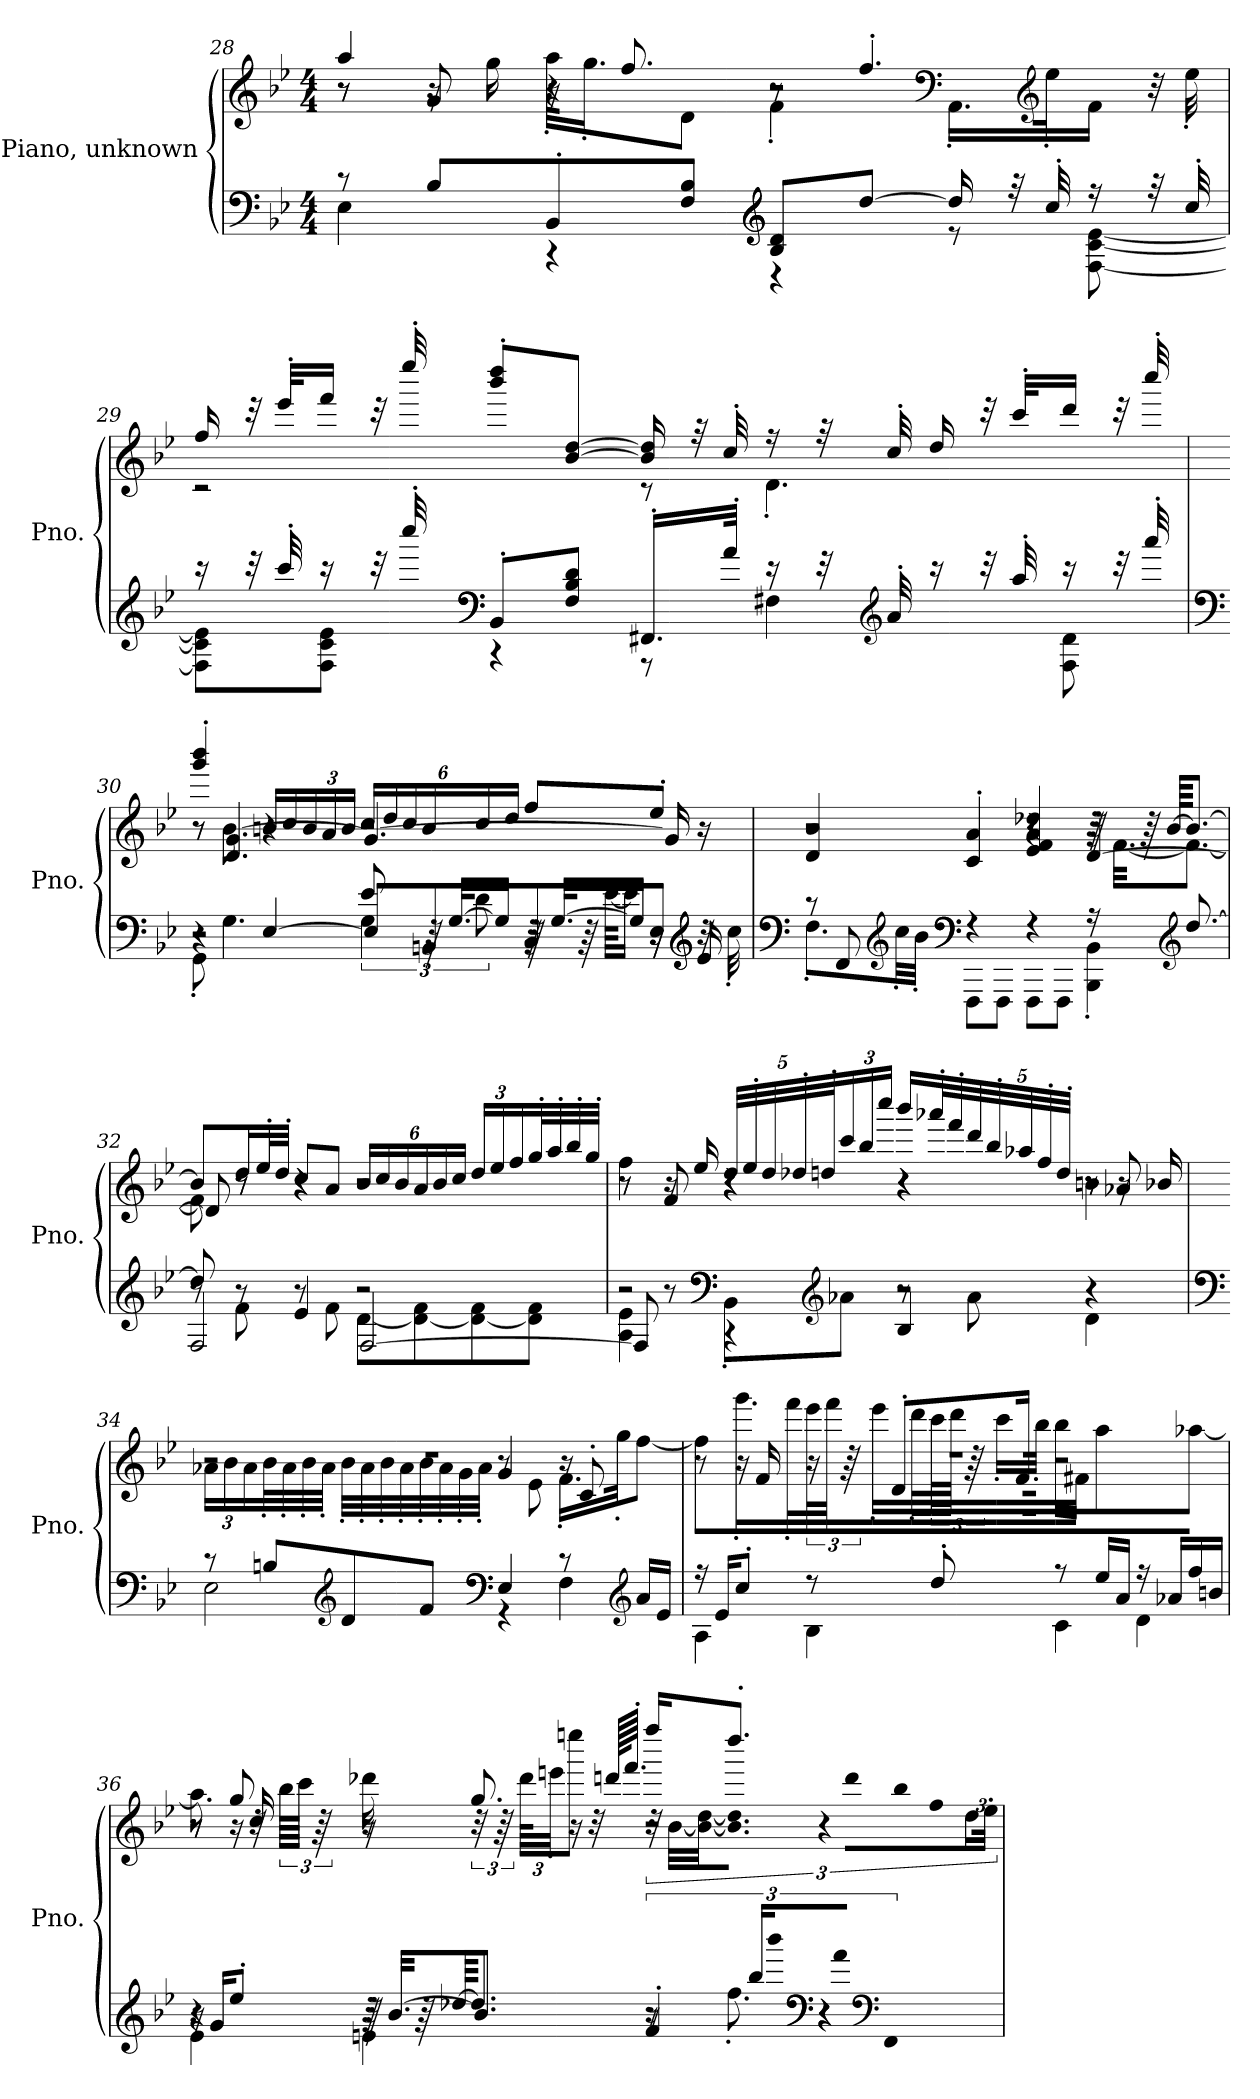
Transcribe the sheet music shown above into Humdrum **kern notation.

**kern	**kern
*part1	*part1
*staff2	*staff1
*I"Piano, unknown	*
*I'Pno.	*
!!LO:LB:g=z
*clefF4	*clefG2
*k[b-e-]	*k[b-e-]
*M4/4	*M4/4
=28	=28
*^	*^
*	*	*	*^
8r	4E-\	4aa/	8r	8r
8B-/L	.	.	16r	8g/
.	.	.	16gg\	.
8BB-'/	4r	16r	32aa'\KLL	4r
.	.	.	16.gg'\J	.
.	.	8.ff/	.	.
8F/ 8B-/J	.	.	8d\J	.
*clefG2	*	*	*	*
8B-/ 8d/L	4r	8r	4f'\	2r
[8dd/J	.	4.ff'/	.	.
*	*	*clefF4	*	*
16dd/]	8r	.	16.AA'\LL	.
32r	.	.	.	.
*	*	*clefG2	*	*
32cc'/	.	.	32ee-'\K	.
16r	[8F\ [8c\ [8e-\	.	16f\JJ	.
32r	.	.	32r	.
32cc'/	.	.	32ee-'\	.
*	*	*	*v	*v
!!LO:LB:g=z
=29	=29	=29	=29
16r	8F\] 8c\] 8e-\]L	16ff/	2r
32r	.	32r	.
32ccc'/	.	32eee-'/KLL	.
16r	8F\ 8c\ 8e-\J	16fff/JJ	.
32r	.	32r	.
32cccc'/	.	32eeee-'/	.
*clefF4	*	*	*
8BB-'/L	4r	8bbb-/' 8dddd/'L	.
8F/ 8B-/ 8d/J	.	[8b-/ [8dd/J	.
16.FF#X'/LL	8r	16b-/] 16dd/]	8r
.	.	32r	.
32a'/JJk	.	32cc'/	.
16r	4F#X\	16r	4.d'\
32r	.	32r	.
*clefG2	*	*	*
32a'/	.	32cc'/	.
16r	.	16dd/	.
32r	.	32r	.
32aa'/	.	32ccc'/KLL	.
16r	8F#\ 8d\	16ddd/JJ	.
32r	.	32r	.
32aaa'/	.	32cccc'/	.
*v	*v	*	*
*	*v	*v
!!LO:LB:g=z
=30	=30
*clefF4	*
*^	*^
*	*^	*	*^
2r	8GG'\	4r	4ggg/' 4bbb-/'	8r	8r
.	4.G\	.	.	8b-\	4.d/ [4.g/
.	.	[4E-/	16bn/LL	4r	.
.	.	.	16cc/	.	.
*	*	*	*Xbrackettup	*	*
.	.	.	24b/	.	.
.	.	.	24a/	.	.
.	.	.	24b/JJ	.	.
8e-/	6G\	8E-/L]	24cc/LL	2r	4.g/_
.	.	.	24dd/	.	.
.	.	.	24cc/	.	.
64r	.	8BBn/	24b/	.	.
[32.G/KLL	.	.	.	.	.
.	12d\	.	24cc/	.	.
16G/JJ]	.	.	.	.	.
.	.	.	24dd/JJ	.	.
64r	32r	8C/	8ff/L	.	.
[32.G/KLL	.	.	.	.	.
.	64r	.	.	.	.
.	[64e-\KKLL	.	.	.	.
16G/JJ]	16e-\JJ]	.	.	.	.
16r	16r	8E-/J	8ee-'/J	.	16g/]
*clefG2	*	*	*	*	*
16e-/	32r	.	.	.	16r
.	32cc'\	.	.	.	.
*v	*v	*v	*	*	*
!!LO:PB:g=z	!!	!!
=31	=31	=31	=31
*clefF4	*	*	*
*^	*	*	*
8r	8.F'\L	4d/ 4b-/	2r	2r
8FF/	.	.	.	.
*clefG2	*	*	*	*
.	32cc'\LL	.	.	.
.	32b-'\JJJ	.	.	.
*clefF4	*	*	*	*
4r	8FFF\L	4c/' 4a/'	.	.
.	8FFF\J	.	.	.
4r	8FFF\L	4e-/ 4f/ 4a/ 4dd-X/	4r	4r
.	8FFF\J	.	.	.
16r	4BBB-\' 4BB-\'	32r	64r	[4d/
.	.	.	[32.f\KKL	.
.	.	64r	.	.
.	.	[64b-/KKKL	.	.
*clefG2	*	*	*	*
[8.dd/	.	8.b-/J_	8.f\J_	.
=32	=32	=32	=32	=32
*	*^	*	*	*
8dd/]	8r	2F/	8b-/L]	8f\]	8d/]
8r	8f\	.	16dd/L	8r	8r
.	.	.	32ee-'/L	.	.
.	.	.	32dd'/JJJ	.	.
4e-/	8r	.	8cc/L	4r	4r
.	8f\	.	8a/J	.	.
2r	[8d\L	[2F/	24b-/LL	2r	2r
.	.	.	24cc/	.	.
.	.	.	24b-/	.	.
.	8d\_ 8f\	.	24a/	.	.
.	.	.	24b-/	.	.
.	.	.	24cc/JJ	.	.
.	8d\_ 8f\	.	24dd/LL	.	.
.	.	.	24ee-/	.	.
.	.	.	24ff/	.	.
.	8d\] 8f\J	.	32gg'/L	.	.
.	.	.	32aa'/	.	.
.	.	.	32bb-'/	.	.
.	.	.	32gg'/JJJ	.	.
!!LO:LB:g=z	!!	!!
=33	=33	=33	=33	=33	=33
2r	4A\ 4e-\	8F/]	8r	4ff\	8r
.	.	8r	16r	.	8f/
.	.	.	16ee-/	.	.
*clefF4	*	*	*	*	*
.	8BB-'\L	4r	40dd/LLL	4r	4r
.	.	.	40ee-'/	.	.
.	.	.	40dd/	.	.
.	.	.	40dd-X'/	.	.
.	.	.	40ddn'/J	.	.
*clefG2	*	*	*	*	*
.	8a-X\J	.	24ccc/	.	.
.	.	.	24bb-/	.	.
.	.	.	24cccc/JJ	.	.
4B-/	8r	2r	16bbb-/LL	4r	4r
.	.	.	32aaa-X'/L	.	.
.	.	.	32fff'/	.	.
.	8a-\	.	40ddd/	.	.
.	.	.	40bb-'/	.	.
.	.	.	40aa-X/	.	.
.	.	.	40ff'/	.	.
.	.	.	40dd'/JJJ	.	.
4r	4d\	.	8r	4bn\	8r
.	.	.	16r	.	8a-X/
.	.	.	16b-X/	.	.
*v	*v	*v	*	*	*
!!LO:LB:g=z	!!	!!
=34	=34	=34	=34
*clefF4	*	*	*
*^	*	*	*
8r	2E-\	1r	24a-X\LL	2r
.	.	.	24b-\	.
.	.	.	24a-\	.
8Bn/L	.	.	32b-'\L	.
.	.	.	32a-'\	.
.	.	.	32b-'\	.
.	.	.	32a-'\JJJ	.
*clefG2	*	*	*	*
8d/	.	.	32b-'\LLL	.
.	.	.	32a-'\	.
.	.	.	32b-'\	.
.	.	.	32a-'\	.
8f/J	.	.	32b-'\	.
.	.	.	32a-'\	.
.	.	.	32g'\	.
.	.	.	32a-'\JJJ	.
*clefF4	*	*	*	*
4E-/	4r	.	8r	4g/
.	.	.	8e-\	.
8r	4F\	.	16.f'\LL	16r
.	.	.	.	8.c'/
.	.	.	32gg'\JK	.
*clefG2	*	*	*	*
16a/LL	.	.	[8ff\J	.
16e-/JJ	.	.	.	.
!!LO:LB:g=z	!!	!!
=35	=35	=35	=35	=35
16r	4A\	1r	8ff\L]	8r
16e-/KL	.	.	.	.
8cc'/J	.	.	16.ggg'\L	16r
.	.	.	.	16f/
.	.	.	32fff'\L	.
*	*	*	*brackettup	*
8r	4B-\	.	96eee-\L	16r
.	.	.	96fff\JJJJ	.
.	.	.	96r	.
.	.	.	16eee-'\LL	.
.	.	.	.	8d'/L
.	.	.	32ddd'\L	.
8dd'/	.	.	96ccc\L	.
.	.	.	96ddd\JJJJ	.
.	.	.	96r	.
.	.	.	16ccc'\LL	.
.	.	.	.	16f/Jk
.	.	.	32bb-'\JJk	.
8r	4c\	.	16bb-\LL	2r
.	.	.	16f#X\JJ	.
16ee-/LL	.	.	4aa\	.
16a/JJ	.	.	.	.
16r	4d\	.	.	.
16a-X/LL	.	.	.	.
16ff/	.	.	[8aa-X\	.
16bn/JJ	.	.	.	.
!!LO:LB:g=z	!!	!!
=36	=36	=36	=36	=36
*	*^	*	*	*
16r	4e-\	4r	8r	8.aa-\]	8r
16g/KL	.	.	.	.	.
8ee-'/J	.	.	8gg/	.	16r
.	.	.	.	32r	16cc/
.	.	.	.	96bb-\LLLL	.
.	.	.	.	96ccc\JJJJ	.
.	.	.	.	96r	.
32r	4en\	64r	16r	16ddd-X\	8r
.	.	[32.b-/KKL	.	.	.
64r	.	.	.	.	.
[64dd-X/KKKL	.	.	.	.	.
8.dd-/J]	.	8.b-/J]	8.gg/	48r	.
.	.	.	.	96r	.
.	.	.	.	96ddd-\KLLL	.
.	.	.	.	48eeen'\JJ	.
.	.	.	.	8eeeen\J	16r
.	.	.	.	.	32r
.	.	.	.	.	128dddn/KLLLL
.	.	.	.	.	64.fff'/JJJJ
12r	16r	4f'/	2r	48r	16ffff/KL
.	.	.	.	[48b-\LLL	.
.	.	.	.	48b-\_ [48dd\JJ	.
.	8.ff'\	.	.	8.b-\] 8.dd\]J	8.dddd'/J
24bb-/LL	.	.	.	.	.
16bbb-/	.	.	.	.	.
16fff/JJ	.	.	.	.	.
*clefF4	*	*	*	*	*
4FF/	4r	4r	.	16ddd\LL	4r
.	.	.	.	16bb-\	.
.	.	.	.	16ff\	.
*	*	*	*	*Xbrackettup	*
.	.	.	.	24dd\	.
.	.	.	.	48ee-'\JJk	.
*v	*v	*v	*	*	*
*	*v	*v	*v
=	=
*-	*-
